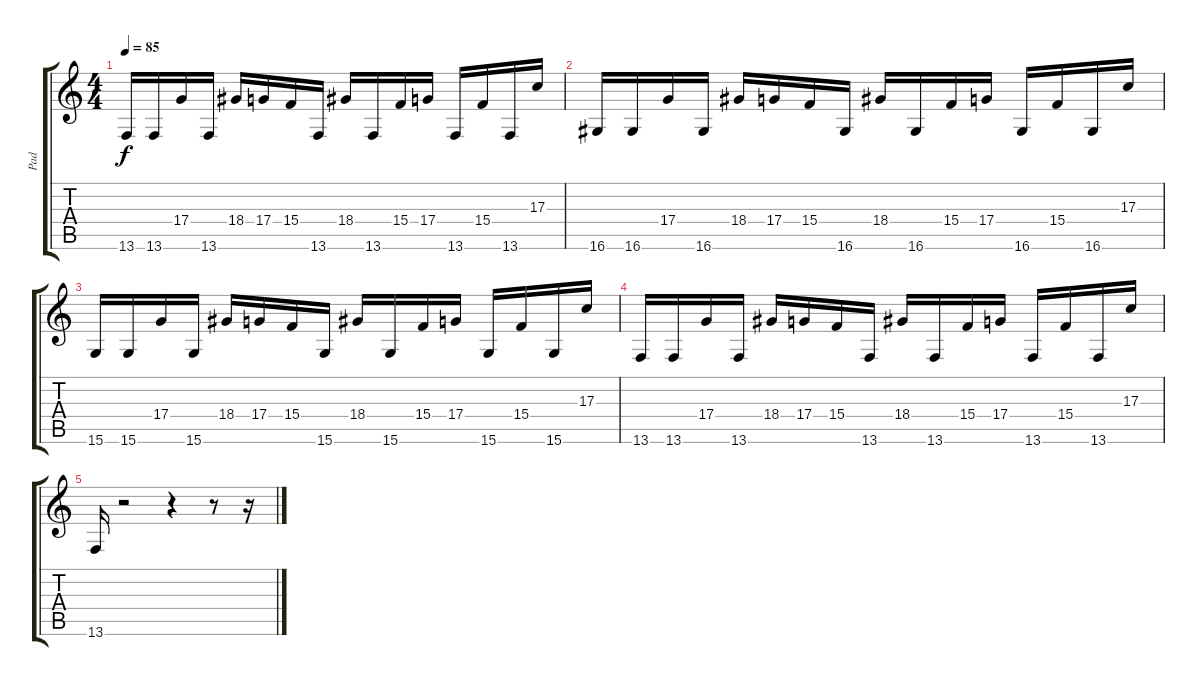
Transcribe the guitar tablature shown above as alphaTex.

\track ("Pad" "Pad") {instrument lead1square}
\staff {score tabs}
\tuning (E4 B3 G3 D3 A2 E2) {hide}
\ts (4 4)
\tempo 85
\clef g2
\ks c
13.6.16{dy f} 13.6.16 17.4.16 13.6.16 18.4.16 17.4.16 15.4.16 13.6.16 18.4.16 13.6.16 15.4.16 17.4.16 13.6.16 15.4.16 13.6.16 17.3.16 |
16.6.16 16.6.16 17.4.16 16.6.16 18.4.16 17.4.16 15.4.16 16.6.16 18.4.16 16.6.16 15.4.16 17.4.16 16.6.16 15.4.16 16.6.16 17.3.16 |
15.6.16 15.6.16 17.4.16 15.6.16 18.4.16 17.4.16 15.4.16 15.6.16 18.4.16 15.6.16 15.4.16 17.4.16 15.6.16 15.4.16 15.6.16 17.3.16 |
13.6.16 13.6.16 17.4.16 13.6.16 18.4.16 17.4.16 15.4.16 13.6.16 18.4.16 13.6.16 15.4.16 17.4.16 13.6.16 15.4.16 13.6.16 17.3.16 |
13.6.16 r.2 r.4 r.8 r.16
